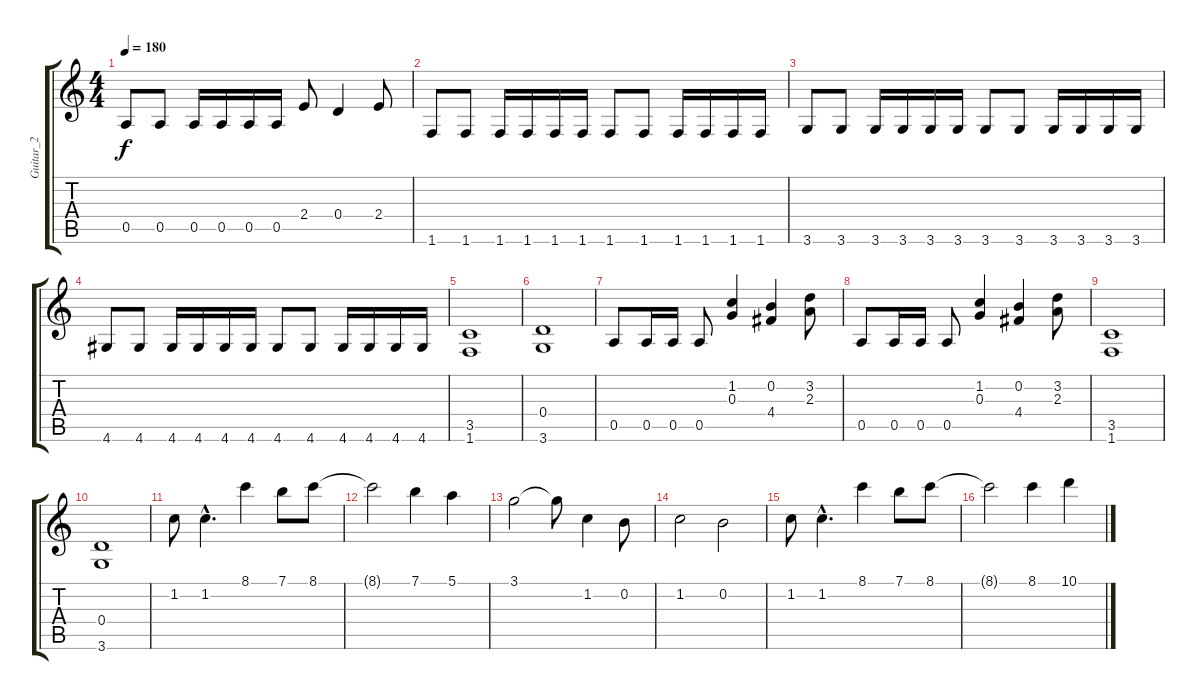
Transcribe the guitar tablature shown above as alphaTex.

\track ("Guitar_2" "Guitar_2") {instrument distortionguitar}
\staff {score tabs}
\tuning (E4 B3 G3 D3 A2 E2) {hide}
\ts (4 4)
\tempo 180
\clef g2
\ks c
0.5.8{dy f} 0.5.8 0.5.16 0.5.16 0.5.16 0.5.16 2.4.8 0.4.4 2.4.8 |
1.6.8 1.6.8 1.6.16 1.6.16 1.6.16 1.6.16 1.6.8 1.6.8 1.6.16 1.6.16 1.6.16 1.6.16 |
3.6.8 3.6.8 3.6.16 3.6.16 3.6.16 3.6.16 3.6.8 3.6.8 3.6.16 3.6.16 3.6.16 3.6.16 |
4.6.8 4.6.8 4.6.16 4.6.16 4.6.16 4.6.16 4.6.8 4.6.8 4.6.16 4.6.16 4.6.16 4.6.16 |
(3.5 1.6).1 |
(0.4 3.6).1 |
0.5.8 0.5.16 0.5.16 0.5.8 (1.2 0.3).4 (0.2 4.4).4 (3.2 2.3).8 |
0.5.8 0.5.16 0.5.16 0.5.8 (1.2 0.3).4 (0.2 4.4).4 (3.2 2.3).8 |
(3.5 1.6).1 |
(0.4 3.6).1 |
1.2.8 1.2{hac}.4{d} 8.1.4 7.1.8 8.1.8 |
8.1{t}.2 7.1.4 5.1.4 |
3.1.2 3.1{t}.8 1.2.4 0.2.8 |
1.2.2 0.2.2 |
1.2.8 1.2{hac}.4{d} 8.1.4 7.1.8 8.1.8 |
8.1{t}.2 8.1.4 10.1.4
